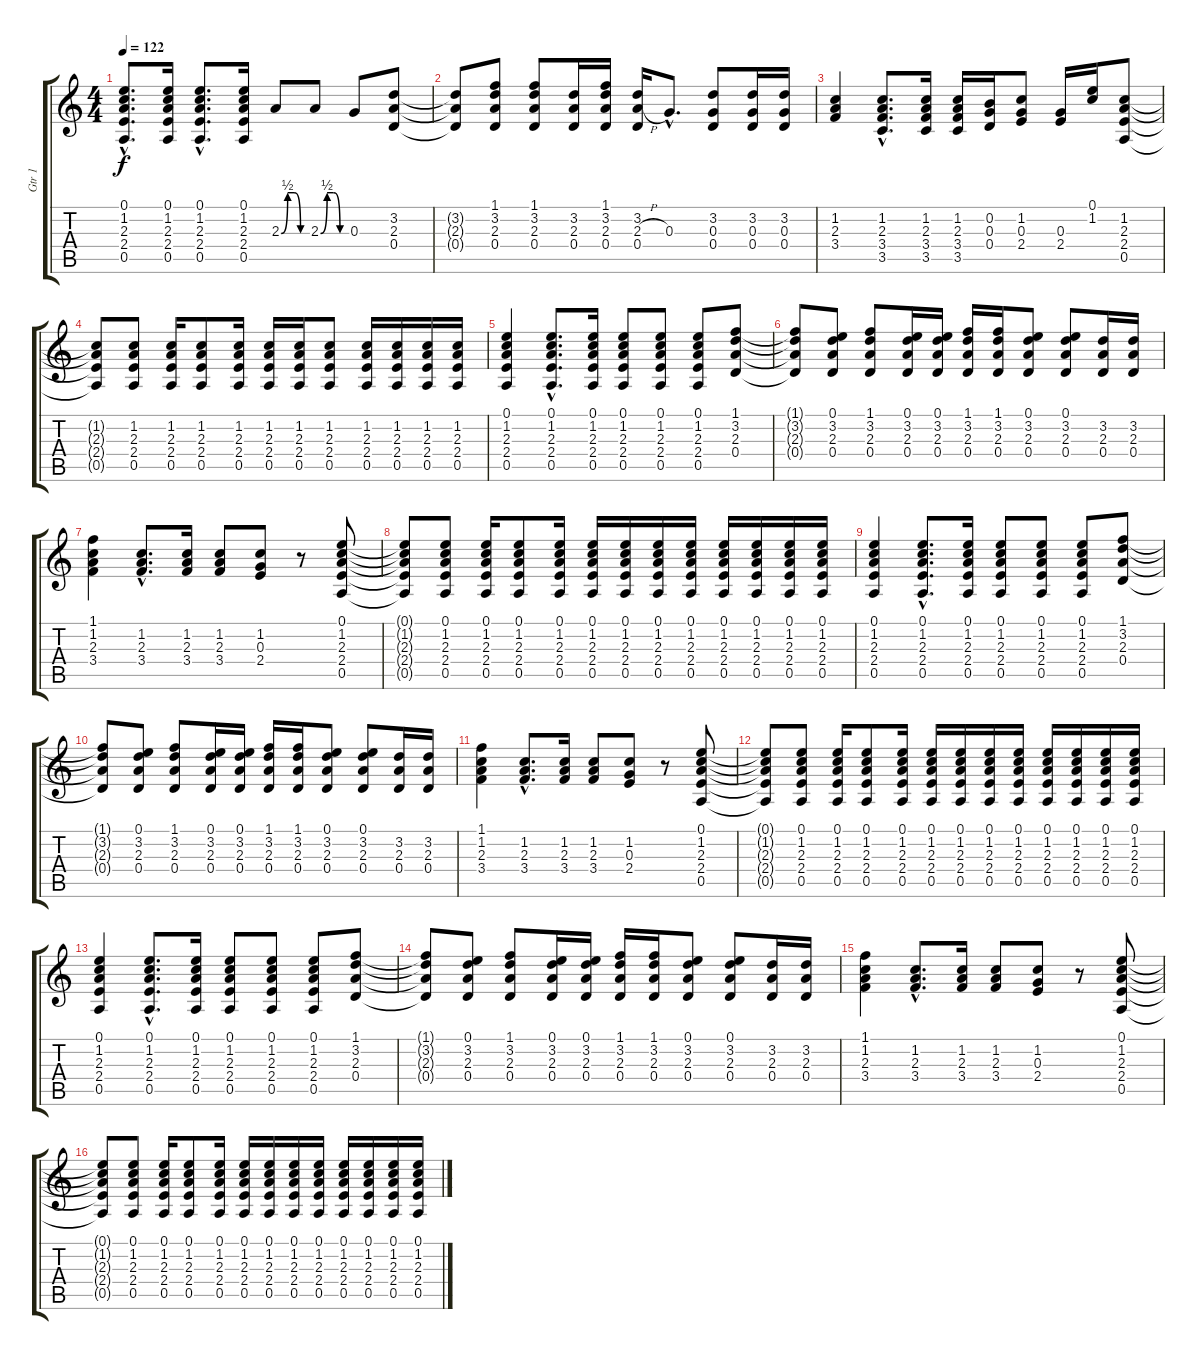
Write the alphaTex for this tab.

\track ("Gtr 1" "Gtr 1") {instrument overdrivenguitar}
\staff {score tabs}
\tuning (E4 B3 G3 D3 A2 E2) {hide}
\ts (4 4)
\tempo 122
\clef g2
\ks c
(0.1{hac} 1.2{hac} 2.3{hac} 2.4{hac} 0.5{hac}).8{d dy f instrument overdrivenguitar} (0.1 1.2 2.3 2.4 0.5).16 (0.1{hac} 1.2{hac} 2.3{hac} 2.4{hac} 0.5{hac}).8{d} (0.1 1.2 2.3 2.4 0.5).16 2.3{be (custom 0 0 15 2 30 2 45 0 60 0)}.8 2.3{be (custom 0 0 15 2 30 2 45 0 60 0)}.8 0.3.8 (3.2 2.3 0.4).8 |
(3.2{t} 2.3{t} 0.4{t}).8 (1.1 3.2 2.3 0.4).8 (1.1 3.2 2.3 0.4).8 (3.2 2.3 0.4).16 (1.1 3.2 2.3 0.4).16 (3.2 2.3{h} 0.4).16 0.3{hac}.8{d} (3.2 0.3 0.4).8 (3.2 0.3 0.4).16 (3.2 0.3 0.4).16 |
(1.2 2.3 3.4).4 (1.2{hac} 2.3{hac} 3.4{hac} 3.5{hac}).8{d} (1.2 2.3 3.4 3.5).16 (1.2 2.3 3.4 3.5).16 (0.2 0.3 0.4).16 (1.2 0.3 2.4).8 (0.3 2.4).16 (0.1 1.2).16 (1.2 2.3 2.4 0.5).8 |
(1.2{t} 2.3{t} 2.4{t} 0.5{t}).8 (1.2 2.3 2.4 0.5).8 (1.2 2.3 2.4 0.5).16 (1.2 2.3 2.4 0.5).8 (1.2 2.3 2.4 0.5).16 (1.2 2.3 2.4 0.5).16 (1.2 2.3 2.4 0.5).16 (1.2 2.3 2.4 0.5).8 (1.2 2.3 2.4 0.5).16 (1.2 2.3 2.4 0.5).16 (1.2 2.3 2.4 0.5).16 (1.2 2.3 2.4 0.5).16 |
(0.1 1.2 2.3 2.4 0.5).4 (0.1{hac} 1.2{hac} 2.3{hac} 2.4{hac} 0.5{hac}).8{d} (0.1 1.2 2.3 2.4 0.5).16 (0.1 1.2 2.3 2.4 0.5).8 (0.1 1.2 2.3 2.4 0.5).8 (0.1 1.2 2.3 2.4 0.5).8 (1.1 3.2 2.3 0.4).8 |
(1.1{t} 3.2{t} 2.3{t} 0.4{t}).8 (0.1 3.2 2.3 0.4).8 (1.1 3.2 2.3 0.4).8 (0.1 3.2 2.3 0.4).16 (0.1 3.2 2.3 0.4).16 (1.1 3.2 2.3 0.4).16 (1.1 3.2 2.3 0.4).16 (0.1 3.2 2.3 0.4).8 (0.1 3.2 2.3 0.4).8 (3.2 2.3 0.4).16 (3.2 2.3 0.4).16 |
(1.1 1.2 2.3 3.4).4 (1.2{hac} 2.3{hac} 3.4{hac}).8{d} (1.2 2.3 3.4).16 (1.2 2.3 3.4).8 (1.2 0.3 2.4).8 r.8 (0.1 1.2 2.3 2.4 0.5).8 |
(0.1{t} 1.2{t} 2.3{t} 2.4{t} 0.5{t}).8 (0.1 1.2 2.3 2.4 0.5).8 (0.1 1.2 2.3 2.4 0.5).16 (0.1 1.2 2.3 2.4 0.5).8 (0.1 1.2 2.3 2.4 0.5).16 (0.1 1.2 2.3 2.4 0.5).16 (0.1 1.2 2.3 2.4 0.5).16 (0.1 1.2 2.3 2.4 0.5).16 (0.1 1.2 2.3 2.4 0.5).16 (0.1 1.2 2.3 2.4 0.5).16 (0.1 1.2 2.3 2.4 0.5).16 (0.1 1.2 2.3 2.4 0.5).16 (0.1 1.2 2.3 2.4 0.5).16 |
(0.1 1.2 2.3 2.4 0.5).4 (0.1{hac} 1.2{hac} 2.3{hac} 2.4{hac} 0.5{hac}).8{d} (0.1 1.2 2.3 2.4 0.5).16 (0.1 1.2 2.3 2.4 0.5).8 (0.1 1.2 2.3 2.4 0.5).8 (0.1 1.2 2.3 2.4 0.5).8 (1.1 3.2 2.3 0.4).8 |
(1.1{t} 3.2{t} 2.3{t} 0.4{t}).8 (0.1 3.2 2.3 0.4).8 (1.1 3.2 2.3 0.4).8 (0.1 3.2 2.3 0.4).16 (0.1 3.2 2.3 0.4).16 (1.1 3.2 2.3 0.4).16 (1.1 3.2 2.3 0.4).16 (0.1 3.2 2.3 0.4).8 (0.1 3.2 2.3 0.4).8 (3.2 2.3 0.4).16 (3.2 2.3 0.4).16 |
(1.1 1.2 2.3 3.4).4 (1.2{hac} 2.3{hac} 3.4{hac}).8{d} (1.2 2.3 3.4).16 (1.2 2.3 3.4).8 (1.2 0.3 2.4).8 r.8 (0.1 1.2 2.3 2.4 0.5).8 |
(0.1{t} 1.2{t} 2.3{t} 2.4{t} 0.5{t}).8 (0.1 1.2 2.3 2.4 0.5).8 (0.1 1.2 2.3 2.4 0.5).16 (0.1 1.2 2.3 2.4 0.5).8 (0.1 1.2 2.3 2.4 0.5).16 (0.1 1.2 2.3 2.4 0.5).16 (0.1 1.2 2.3 2.4 0.5).16 (0.1 1.2 2.3 2.4 0.5).16 (0.1 1.2 2.3 2.4 0.5).16 (0.1 1.2 2.3 2.4 0.5).16 (0.1 1.2 2.3 2.4 0.5).16 (0.1 1.2 2.3 2.4 0.5).16 (0.1 1.2 2.3 2.4 0.5).16 |
(0.1 1.2 2.3 2.4 0.5).4 (0.1{hac} 1.2{hac} 2.3{hac} 2.4{hac} 0.5{hac}).8{d} (0.1 1.2 2.3 2.4 0.5).16 (0.1 1.2 2.3 2.4 0.5).8 (0.1 1.2 2.3 2.4 0.5).8 (0.1 1.2 2.3 2.4 0.5).8 (1.1 3.2 2.3 0.4).8 |
(1.1{t} 3.2{t} 2.3{t} 0.4{t}).8 (0.1 3.2 2.3 0.4).8 (1.1 3.2 2.3 0.4).8 (0.1 3.2 2.3 0.4).16 (0.1 3.2 2.3 0.4).16 (1.1 3.2 2.3 0.4).16 (1.1 3.2 2.3 0.4).16 (0.1 3.2 2.3 0.4).8 (0.1 3.2 2.3 0.4).8 (3.2 2.3 0.4).16 (3.2 2.3 0.4).16 |
(1.1 1.2 2.3 3.4).4 (1.2{hac} 2.3{hac} 3.4{hac}).8{d} (1.2 2.3 3.4).16 (1.2 2.3 3.4).8 (1.2 0.3 2.4).8 r.8 (0.1 1.2 2.3 2.4 0.5).8 |
(0.1{t} 1.2{t} 2.3{t} 2.4{t} 0.5{t}).8 (0.1 1.2 2.3 2.4 0.5).8 (0.1 1.2 2.3 2.4 0.5).16 (0.1 1.2 2.3 2.4 0.5).8 (0.1 1.2 2.3 2.4 0.5).16 (0.1 1.2 2.3 2.4 0.5).16 (0.1 1.2 2.3 2.4 0.5).16 (0.1 1.2 2.3 2.4 0.5).16 (0.1 1.2 2.3 2.4 0.5).16 (0.1 1.2 2.3 2.4 0.5).16 (0.1 1.2 2.3 2.4 0.5).16 (0.1 1.2 2.3 2.4 0.5).16 (0.1 1.2 2.3 2.4 0.5).16
